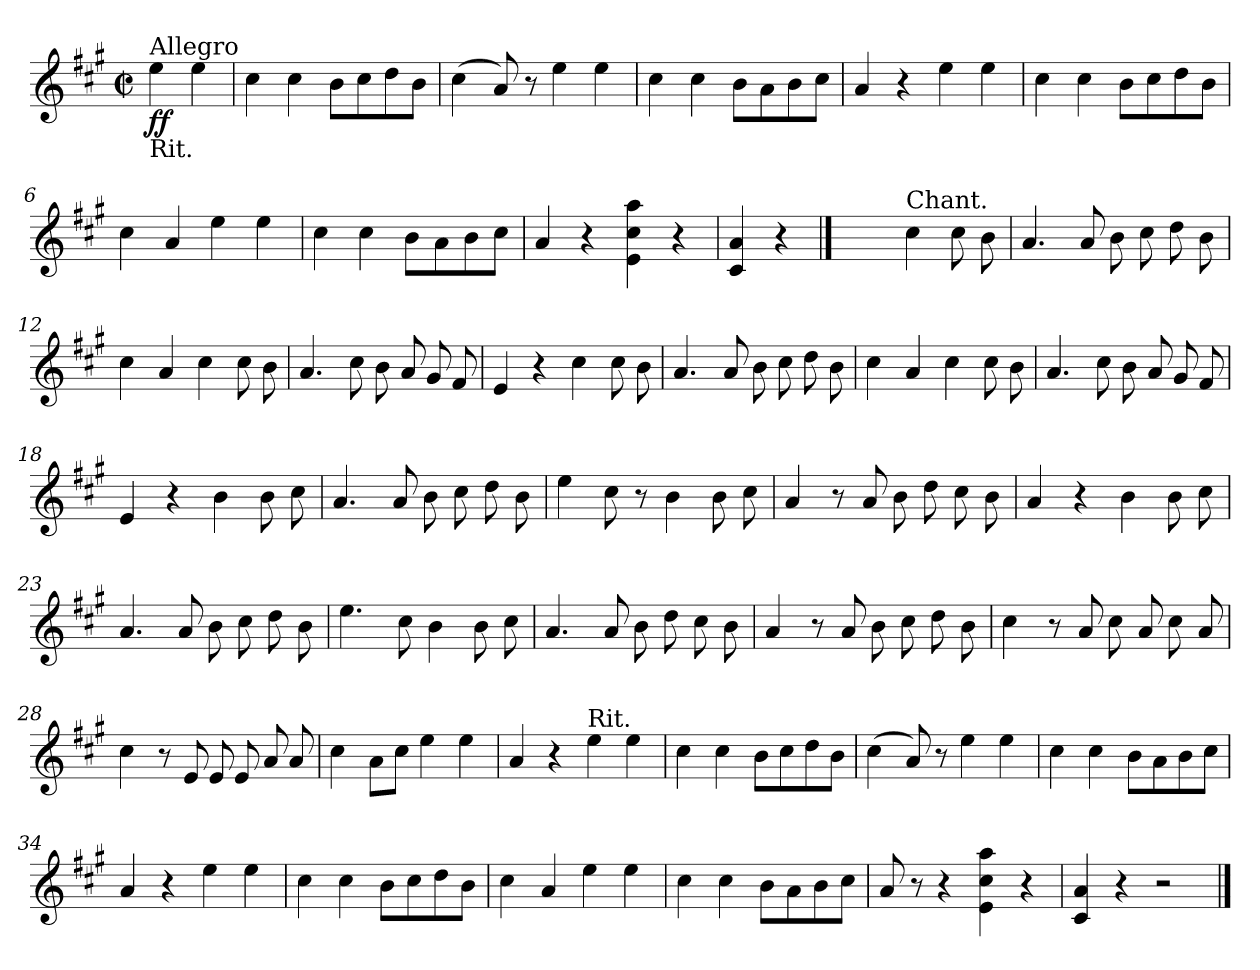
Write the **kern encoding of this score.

**kern	**dynam
*part1	*part1
*staff1	*staff1
*clefG2	*
*k[f#c#g#]	*
*A:	*
*M2/2	*
*met(c|)	*
=	=
!LO:TX:a:t=Allegro	!
!LO:TX:b:t=Rit.	!
!	!LO:DY:b
4ee\	ff
4ee\	.
=1	=1
4cc#\	.
4cc#\	.
8b\L	.
8cc#\	.
8dd\	.
8b\J	.
=2	=2
(>4cc#\	.
8a/)	.
8r	.
4ee\	.
4ee\	.
=3	=3
4cc#\	.
4cc#\	.
8b\L	.
8a\	.
8b\	.
8cc#\J	.
=4	=4
4a/	.
4r	.
4ee\	.
4ee\	.
!!LO:LB:g=z
=5	=5
4cc#\	.
4cc#\	.
8b\L	.
8cc#\	.
8dd\	.
8b\J	.
=6	=6
4cc#\	.
4a/	.
4ee\	.
4ee\	.
=7	=7
4cc#\	.
4cc#\	.
8b\L	.
8a\	.
8b\	.
8cc#\J	.
=8	=8
4a/	.
4r	.
4e\ 4cc#\ 4aa\	.
4r	.
=9	=9
4c#/ 4a/	.
4r	.
==10	==10
2ryy	.
!LO:TX:a:t=Chant.	!
4cc#\	.
8cc#\	.
8b\	.
!!LO:LB:g=z
=11	=11
4.a/	.
8a/	.
8b\	.
8cc#\	.
8dd\	.
8b\	.
=12	=12
4cc#\	.
4a/	.
4cc#\	.
8cc#\	.
8b\	.
=13	=13
4.a/	.
8cc#\	.
8b\	.
8a/	.
8g#/	.
8f#/	.
=14	=14
4e/	.
4r	.
4cc#\	.
8cc#\	.
8b\	.
=15	=15
4.a/	.
8a/	.
8b\	.
8cc#\	.
8dd\	.
8b\	.
!!LO:LB:g=z
=16	=16
4cc#\	.
4a/	.
4cc#\	.
8cc#\	.
8b\	.
=17	=17
4.a/	.
8cc#\	.
8b\	.
8a/	.
8g#/	.
8f#/	.
=18	=18
4e/	.
4r	.
4b\	.
8b\	.
8cc#\	.
=19	=19
4.a/	.
8a/	.
8b\	.
8cc#\	.
8dd\	.
8b\	.
=20	=20
4ee\	.
8cc#\	.
8r	.
4b\	.
8b\	.
8cc#\	.
!!LO:LB:g=z
=21	=21
4a/	.
8r	.
8a/	.
8b\	.
8dd\	.
8cc#\	.
8b\	.
=22	=22
4a/	.
4r	.
4b\	.
8b\	.
8cc#\	.
=23	=23
4.a/	.
8a/	.
8b\	.
8cc#\	.
8dd\	.
8b\	.
=24	=24
4.ee\	.
8cc#\	.
4b\	.
8b\	.
8cc#\	.
=25	=25
4.a/	.
8a/	.
8b\	.
8dd\	.
8cc#\	.
8b\	.
!!LO:LB:g=z
=26	=26
4a/	.
8r	.
8a/	.
8b\	.
8cc#\	.
8dd\	.
8b\	.
=27	=27
4cc#\	.
8r	.
8a/	.
8cc#\	.
8a/	.
8cc#\	.
8a/	.
=28	=28
4cc#\	.
8r	.
8e/	.
8e/	.
8e/	.
8a/	.
8a/	.
=29	=29
4cc#\	.
8a\L	.
8cc#\J	.
4ee\	.
4ee\	.
=30	=30
4a/	.
4r	.
!LO:TX:a:t=Rit.	!
4ee\	.
4ee\	.
!!LO:LB:g=z
=31	=31
4cc#\	.
4cc#\	.
8b\L	.
8cc#\	.
8dd\	.
8b\J	.
=32	=32
(>4cc#\	.
8a/)	.
8r	.
4ee\	.
4ee\	.
=33	=33
4cc#\	.
4cc#\	.
8b\L	.
8a\	.
8b\	.
8cc#\J	.
=34	=34
4a/	.
4r	.
4ee\	.
4ee\	.
=35	=35
4cc#\	.
4cc#\	.
8b\L	.
8cc#\	.
8dd\	.
8b\J	.
!!LO:LB:g=z
=36	=36
4cc#\	.
4a/	.
4ee\	.
4ee\	.
=37	=37
4cc#\	.
4cc#\	.
8b\L	.
8a\	.
8b\	.
8cc#\J	.
=38	=38
8a/	.
8r	.
4r	.
4e\ 4cc#\ 4aa\	.
4r	.
=39	=39
4c#/ 4a/	.
4r	.
2r	.
==	==
*-	*-
